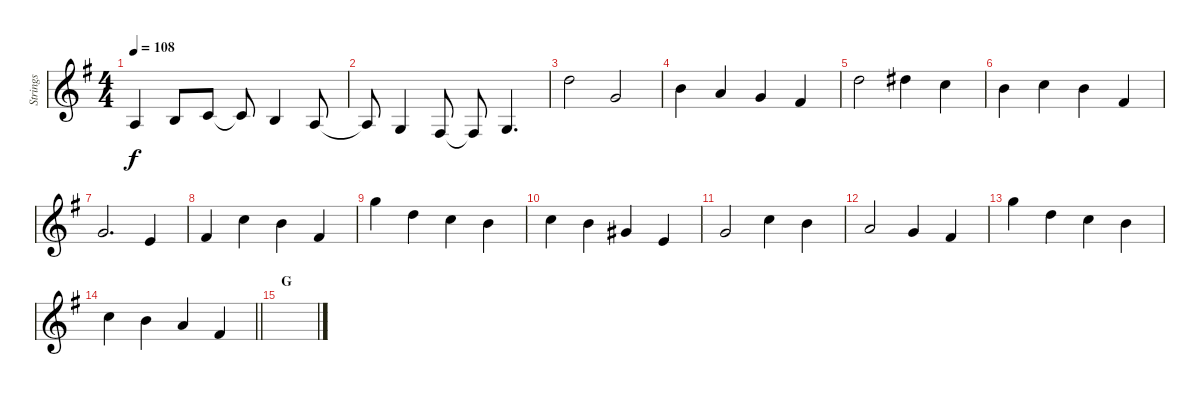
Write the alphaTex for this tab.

\track ("Strings" "Strings") {instrument stringensemble1}
\staff {score}
\tuning (E4 B3 G3 D3 A2 E2 B1) {hide}
\ts (4 4)
\tempo 108
\clef g2
\ks g
2.3{t}.4{dy f} 0.2.8 1.2.8 1.2{t}.8 0.2.4 2.3.8 |
2.3{t}.8 0.3.4 4.4.8 4.4{t}.8 0.3.4{d} |
10.1.2 3.1.2 |
7.1.4 5.1.4 3.1.4 2.1.4 |
10.1.2 11.1.4 8.1.4 |
7.1.4 8.1.4 7.1.4 2.1.4 |
3.1.2{d} 0.1.4 |
2.1.4 8.1.4 7.1.4 2.1.4 |
15.1.4 10.1.4 8.1.4 7.1.4 |
8.1.4 7.1.4 4.1.4 0.1.4 |
3.1.2 8.1.4 7.1.4 |
5.1.2 3.1.4 2.1.4 |
15.1.4 10.1.4 8.1.4 7.1.4 |
\barLineRight lightlight
8.1.4 7.1.4 5.1.4 2.1.4 |
\section ("" "G")
